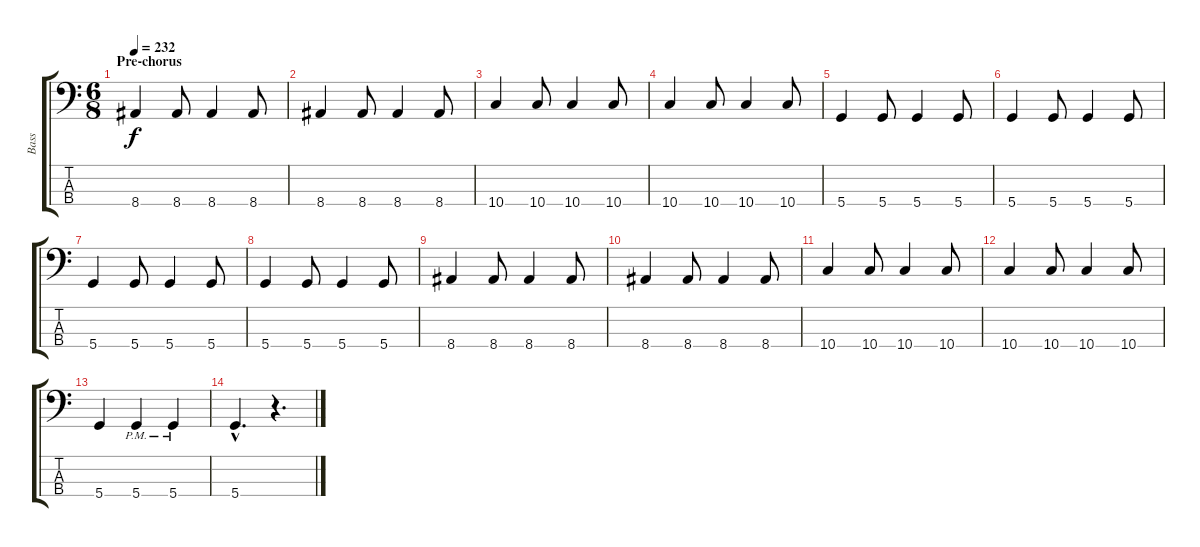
\track ("Bass" "Bass") {instrument electricbasspick}
\staff {score tabs}
\tuning (G2 D2 A1 D1) {hide}
\ts (6 8)
\section ("" "Pre-chorus")
\tempo 232
\clef f4
\ks c
8.4.4{dy f} 8.4.8 8.4.4 8.4.8 |
8.4.4 8.4.8 8.4.4 8.4.8 |
10.4.4 10.4.8 10.4.4 10.4.8 |
10.4.4 10.4.8 10.4.4 10.4.8 |
5.4.4 5.4.8 5.4.4 5.4.8 |
5.4.4 5.4.8 5.4.4 5.4.8 |
5.4.4 5.4.8 5.4.4 5.4.8 |
5.4.4 5.4.8 5.4.4 5.4.8 |
8.4.4 8.4.8 8.4.4 8.4.8 |
8.4.4 8.4.8 8.4.4 8.4.8 |
10.4.4 10.4.8 10.4.4 10.4.8 |
10.4.4 10.4.8 10.4.4 10.4.8 |
5.4.4 5.4{pm}.4 5.4{pm}.4 |
5.4{hac}.4{d} r.4{d}
